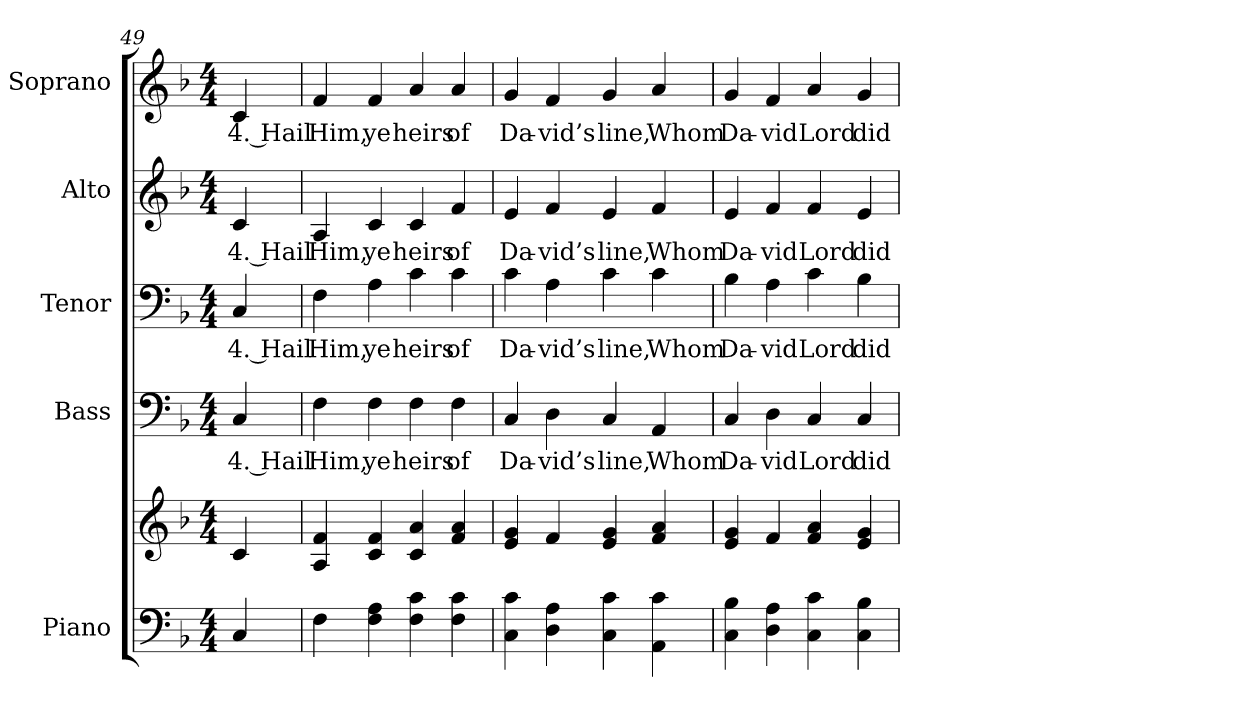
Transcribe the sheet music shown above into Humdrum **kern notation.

**kern	**kern	**kern	**text	**kern	**text	**kern	**text	**kern	**text
*part5	*part5	*part4	*part4	*part3	*part3	*part2	*part2	*part1	*part1
*staff6	*staff5	*staff4	*staff4	*staff3	*staff3	*staff2	*staff2	*staff1	*staff1
*I"Piano	*	*I"Bass	*	*I"Tenor	*	*I"Alto	*	*I"Soprano	*
*I'Pno.	*	*I'B.	*	*I'T.	*	*I'A.	*	*I'S.	*
*clefF4	*clefG2	*clefF4	*	*clefF4	*	*clefG2	*	*clefG2	*
*k[b-]	*k[b-]	*k[b-]	*	*k[b-]	*	*k[b-]	*	*k[b-]	*
*F:	*F:	*F:	*	*F:	*	*F:	*	*F:	*
*M4/4	*M4/4	*M4/4	*	*M4/4	*	*M4/4	*	*M4/4	*
=49	=49	=49	=49	=49	=49	=49	=49	=49	=49
!	!	!	!LO:LY:b:color=#000000	!	!	!	!	!	!
!	!	!	!	!	!LO:LY:b:color=#000000	!	!	!	!
!	!	!	!	!	!	!	!LO:LY:b:color=#000000	!	!
!	!	!	!	!	!	!	!	!	!LO:LY:b:color=#000000
4Ci/	4ci/	4Ci/	4. Hail	4Ci/	4. Hail	4ci/	4. Hail	4ci/	4. Hail
!!LO:PB:g=z
=50	=50	=50	=50	=50	=50	=50	=50	=50	=50
!	!	!	!LO:LY:b:color=#000000	!	!	!	!	!	!
!	!	!	!	!	!LO:LY:b:color=#000000	!	!	!	!
!	!	!	!	!	!	!	!LO:LY:b:color=#000000	!	!
!	!	!	!	!	!	!	!	!	!LO:LY:b:color=#000000
4Fi\	4Ai/ 4fi	4Fi\	Him,	4Fi\	Him,	4Ai/	Him,	4fi/	Him,
!	!	!	!LO:LY:b:color=#000000	!	!	!	!	!	!
!	!	!	!	!	!LO:LY:b:color=#000000	!	!	!	!
!	!	!	!	!	!	!	!LO:LY:b:color=#000000	!	!
!	!	!	!	!	!	!	!	!	!LO:LY:b:color=#000000
4Fi\ 4Ai	4ci/ 4fi	4Fi\	ye	4Ai\	ye	4ci/	ye	4fi/	ye
!	!	!	!LO:LY:b:color=#000000	!	!	!	!	!	!
!	!	!	!	!	!LO:LY:b:color=#000000	!	!	!	!
!	!	!	!	!	!	!	!LO:LY:b:color=#000000	!	!
!	!	!	!	!	!	!	!	!	!LO:LY:b:color=#000000
4Fi\ 4ci	4ci/ 4ai	4Fi\	heirs	4ci\	heirs	4ci/	heirs	4ai/	heirs
!	!	!	!LO:LY:b:color=#000000	!	!	!	!	!	!
!	!	!	!	!	!LO:LY:b:color=#000000	!	!	!	!
!	!	!	!	!	!	!	!LO:LY:b:color=#000000	!	!
!	!	!	!	!	!	!	!	!	!LO:LY:b:color=#000000
4Fi\ 4ci	4fi/ 4ai	4Fi\	of	4ci\	of	4fi/	of	4ai/	of
=51	=51	=51	=51	=51	=51	=51	=51	=51	=51
!	!	!	!LO:LY:b:color=#000000	!	!	!	!	!	!
!	!	!	!	!	!LO:LY:b:color=#000000	!	!	!	!
!	!	!	!	!	!	!	!LO:LY:b:color=#000000	!	!
!	!	!	!	!	!	!	!	!	!LO:LY:b:color=#000000
4Ci\ 4ci	4ei/ 4gi	4Ci/	Da-	4ci\	Da-	4ei/	Da-	4gi/	Da-
!	!	!	!LO:LY:b:color=#000000	!	!	!	!	!	!
!	!	!	!	!	!LO:LY:b:color=#000000	!	!	!	!
!	!	!	!	!	!	!	!LO:LY:b:color=#000000	!	!
!	!	!	!	!	!	!	!	!	!LO:LY:b:color=#000000
4Di\ 4Ai	4fi/	4Di\	-vid’s	4Ai\	-vid’s	4fi/	-vid’s	4fi/	-vid’s
!	!	!	!LO:LY:b:color=#000000	!	!	!	!	!	!
!	!	!	!	!	!LO:LY:b:color=#000000	!	!	!	!
!	!	!	!	!	!	!	!LO:LY:b:color=#000000	!	!
!	!	!	!	!	!	!	!	!	!LO:LY:b:color=#000000
4Ci\ 4ci	4ei/ 4gi	4Ci/	line,	4ci\	line,	4ei/	line,	4gi/	line,
!	!	!	!LO:LY:b:color=#000000	!	!	!	!	!	!
!	!	!	!	!	!LO:LY:b:color=#000000	!	!	!	!
!	!	!	!	!	!	!	!LO:LY:b:color=#000000	!	!
!	!	!	!	!	!	!	!	!	!LO:LY:b:color=#000000
4AAi\ 4ci	4fi/ 4ai	4AAi/	Whom	4ci\	Whom	4fi/	Whom	4ai/	Whom
!!LO:LB:g=z
=52	=52	=52	=52	=52	=52	=52	=52	=52	=52
!	!	!	!LO:LY:b:color=#000000	!	!	!	!	!	!
!	!	!	!	!	!LO:LY:b:color=#000000	!	!	!	!
!	!	!	!	!	!	!	!LO:LY:b:color=#000000	!	!
!	!	!	!	!	!	!	!	!	!LO:LY:b:color=#000000
4Ci\ 4B-i	4ei/ 4gi	4Ci/	Da-	4B-i\	Da-	4ei/	Da-	4gi/	Da-
!	!	!	!LO:LY:b:color=#000000	!	!	!	!	!	!
!	!	!	!	!	!LO:LY:b:color=#000000	!	!	!	!
!	!	!	!	!	!	!	!LO:LY:b:color=#000000	!	!
!	!	!	!	!	!	!	!	!	!LO:LY:b:color=#000000
4Di\ 4Ai	4fi/	4Di\	-vid	4Ai\	-vid	4fi/	-vid	4fi/	-vid
!	!	!	!LO:LY:b:color=#000000	!	!	!	!	!	!
!	!	!	!	!	!LO:LY:b:color=#000000	!	!	!	!
!	!	!	!	!	!	!	!LO:LY:b:color=#000000	!	!
!	!	!	!	!	!	!	!	!	!LO:LY:b:color=#000000
4Ci\ 4ci	4fi/ 4ai	4Ci/	Lord	4ci\	Lord	4fi/	Lord	4ai/	Lord
!	!	!	!LO:LY:b:color=#000000	!	!	!	!	!	!
!	!	!	!	!	!LO:LY:b:color=#000000	!	!	!	!
!	!	!	!	!	!	!	!LO:LY:b:color=#000000	!	!
!	!	!	!	!	!	!	!	!	!LO:LY:b:color=#000000
4Ci\ 4B-i	4ei/ 4gi	4Ci/	did	4B-i\	did	4ei/	did	4gi/	did
=	=	=	=	=	=	=	=	=	=
*-	*-	*-	*-	*-	*-	*-	*-	*-	*-
